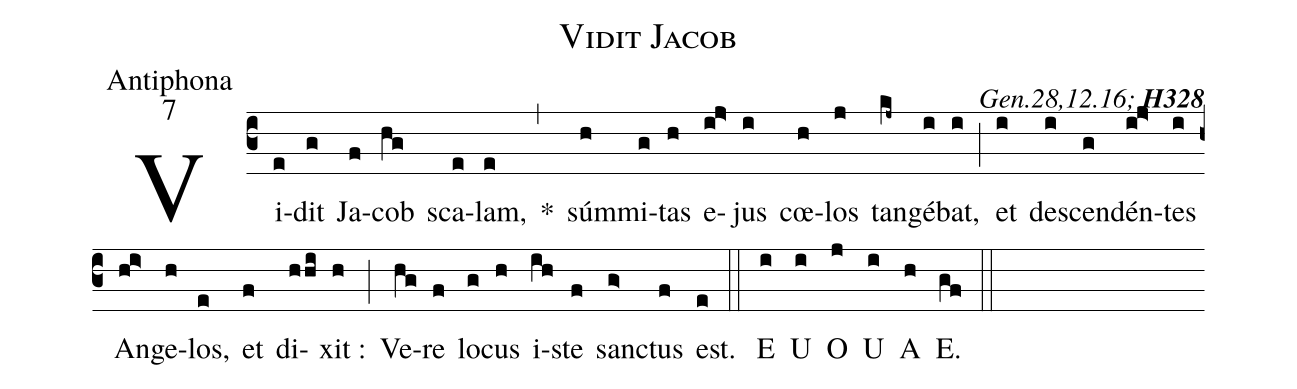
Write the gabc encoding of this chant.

name:Vidit Jacob;
office-part:Antiphona;
mode:7;
commentary:{\itshape\mdseries Gen.28,12.16;\/} {\bfseries H328};
%%
(c3)Vi(e)dit(g) Ja(f)cob(hg) sca(e)lam,(e) *(,) súm(h)mi(g)tas(h) e(ij>)jus(i) cœ(h)los(j) tan(kj~)gé(i)bat,(i) (;) et(i) des(i)cen(g)dén(ij>)tes(i) An(hi>)ge(h)los,(e) et(f) di(hhi)xit :(h) (;) Ve(hg)re(f) lo(g)cus(h) i(ih)ste(f) sanc(g>)tus(f) est.(e) (::)
<eu> E(i) U(i) O(j) U(i) A(h) E.(gf) </eu> (::)
